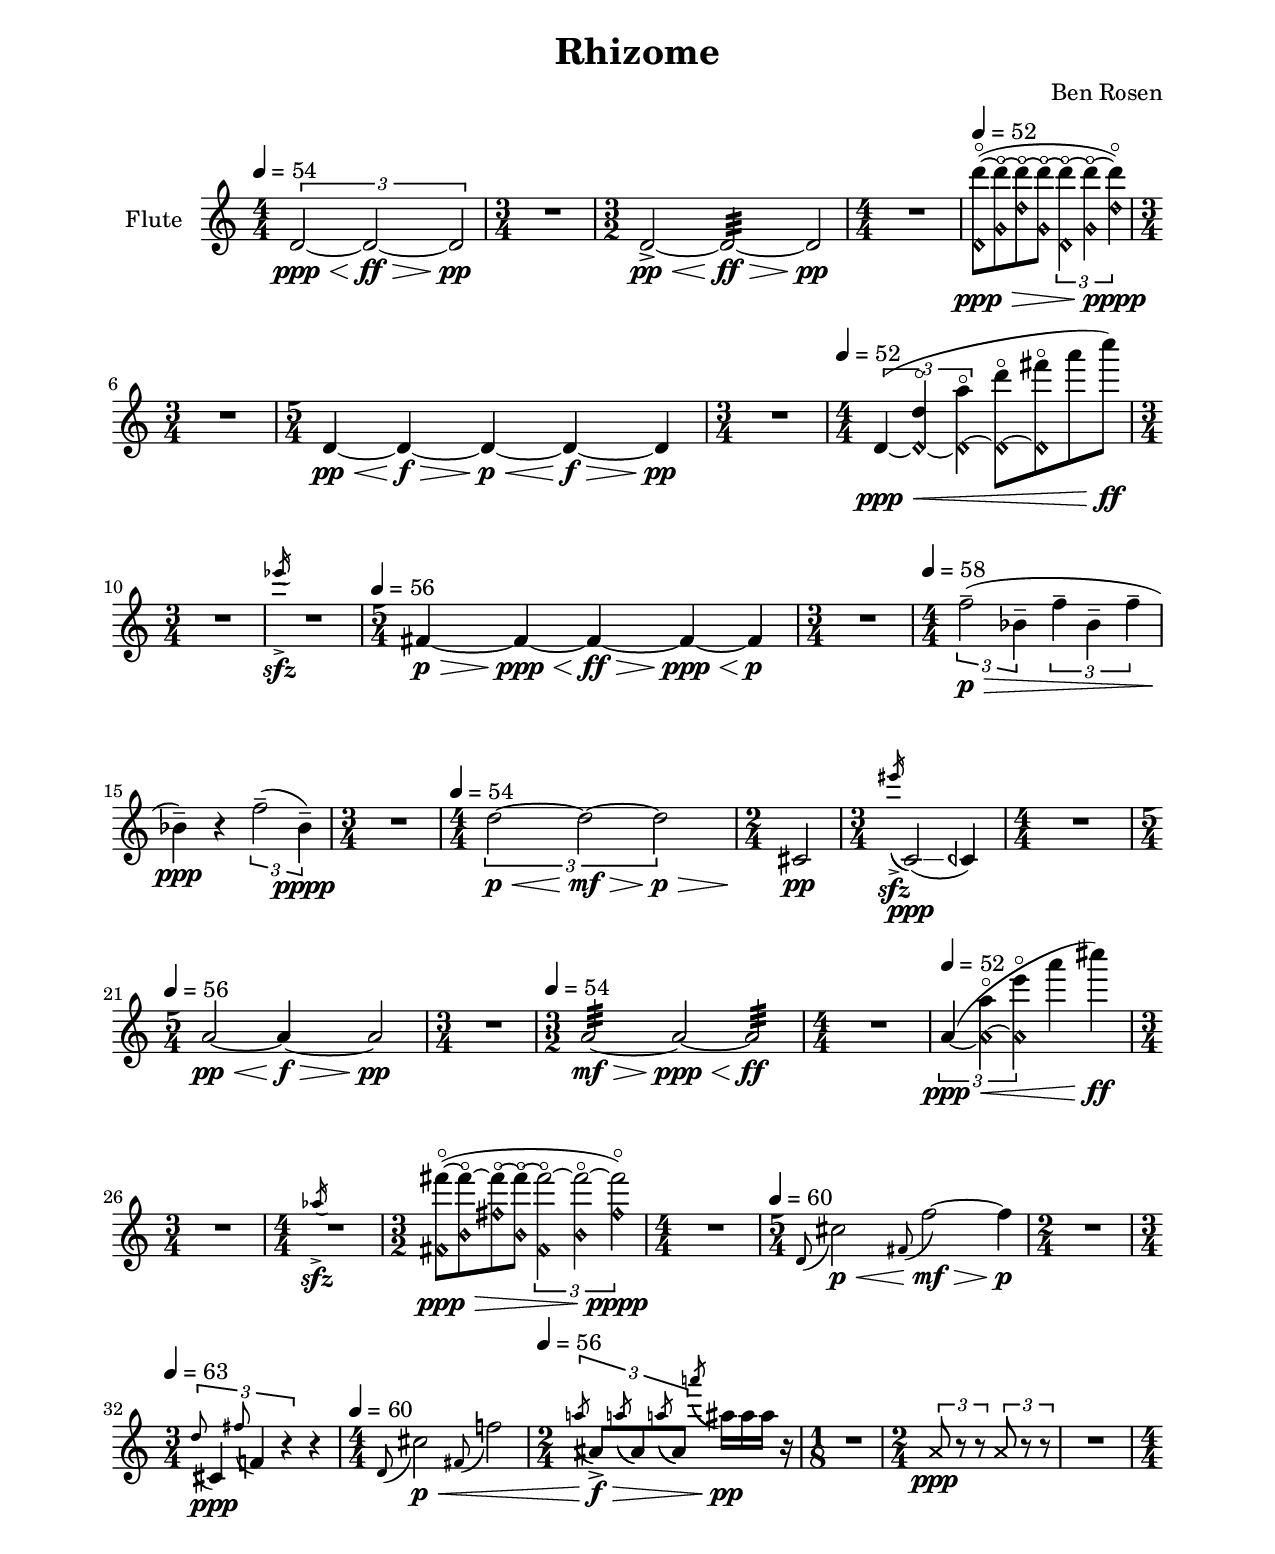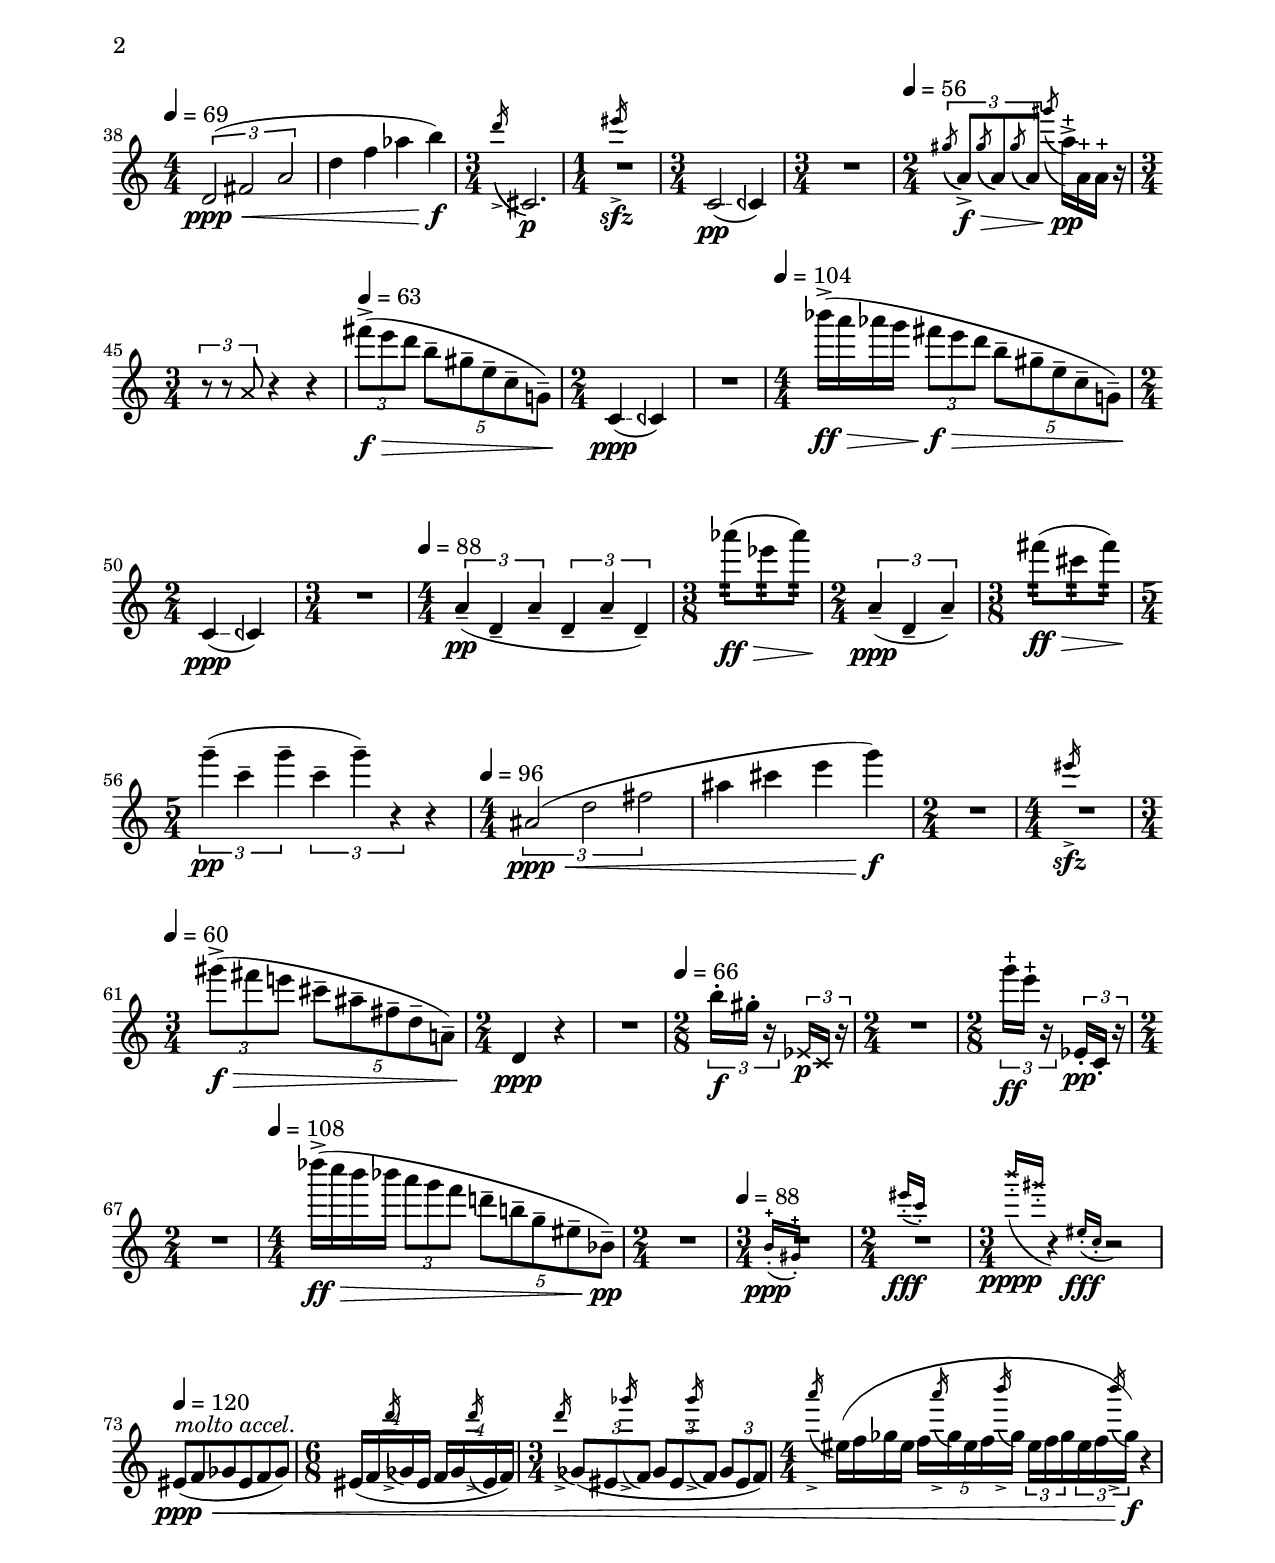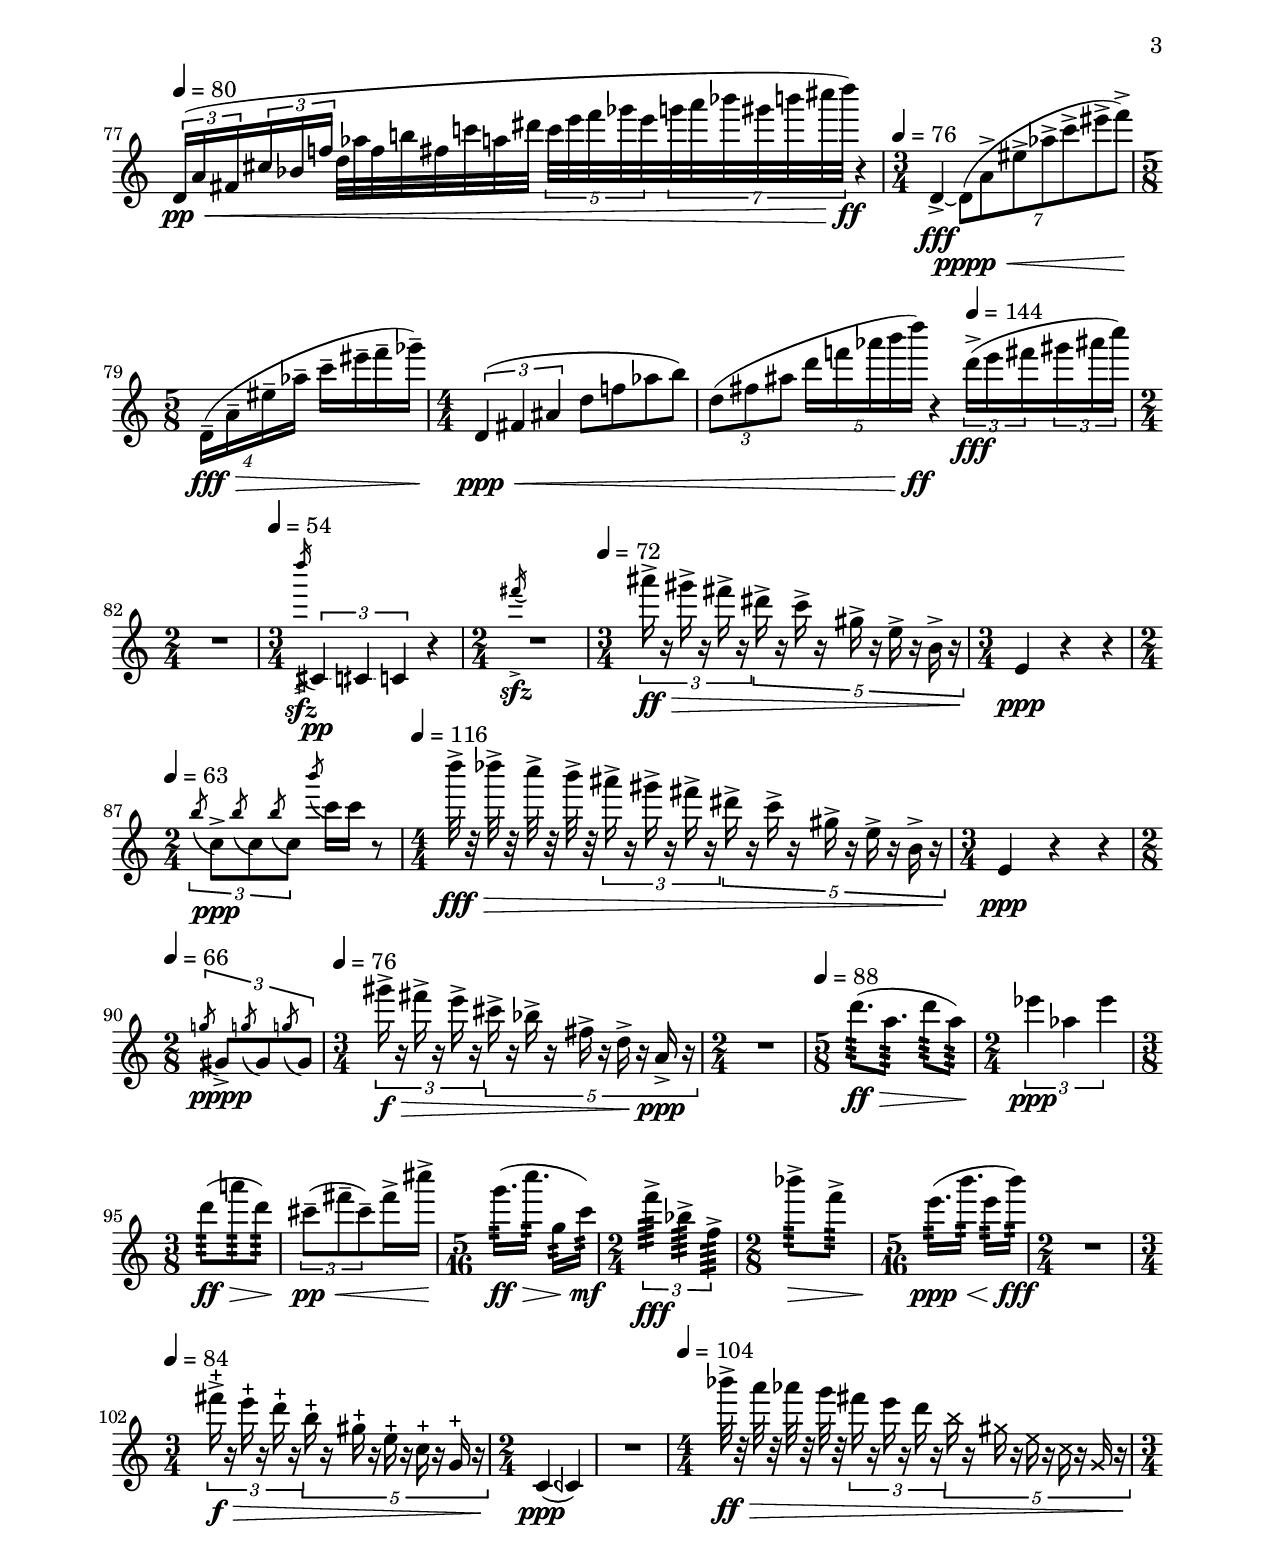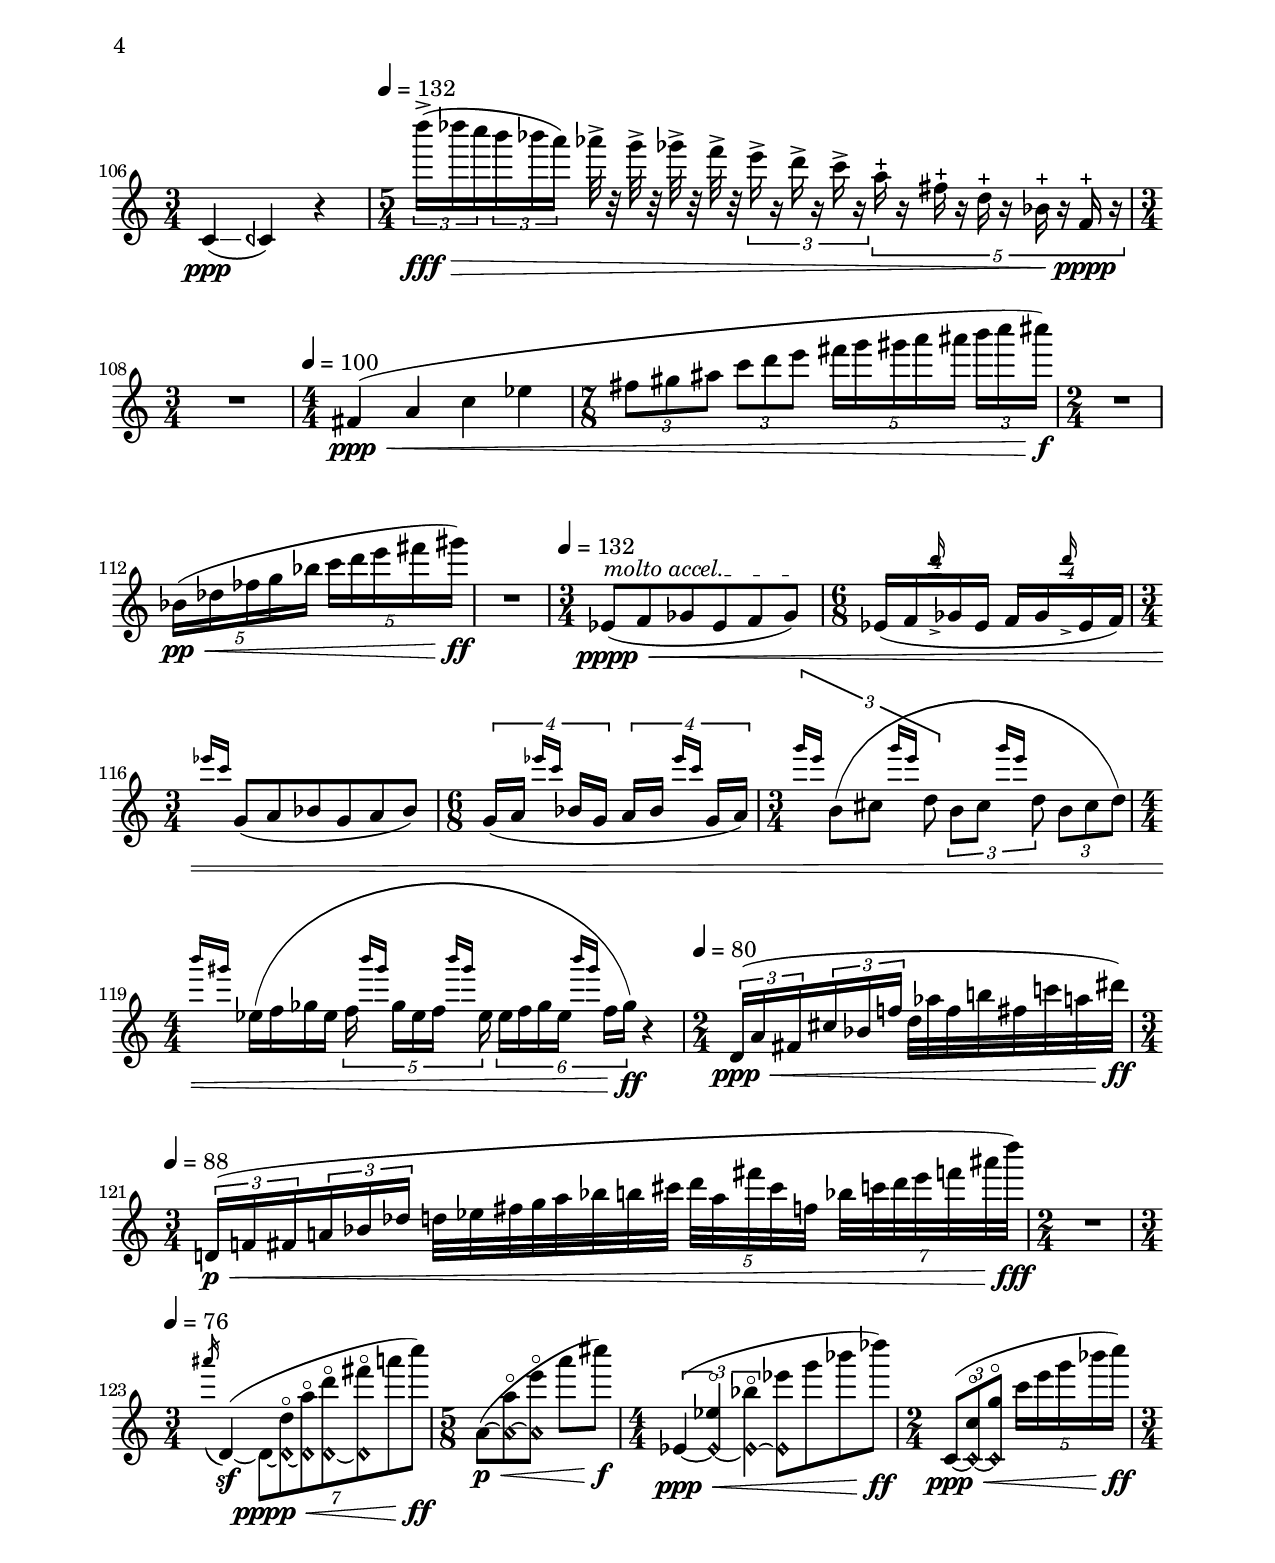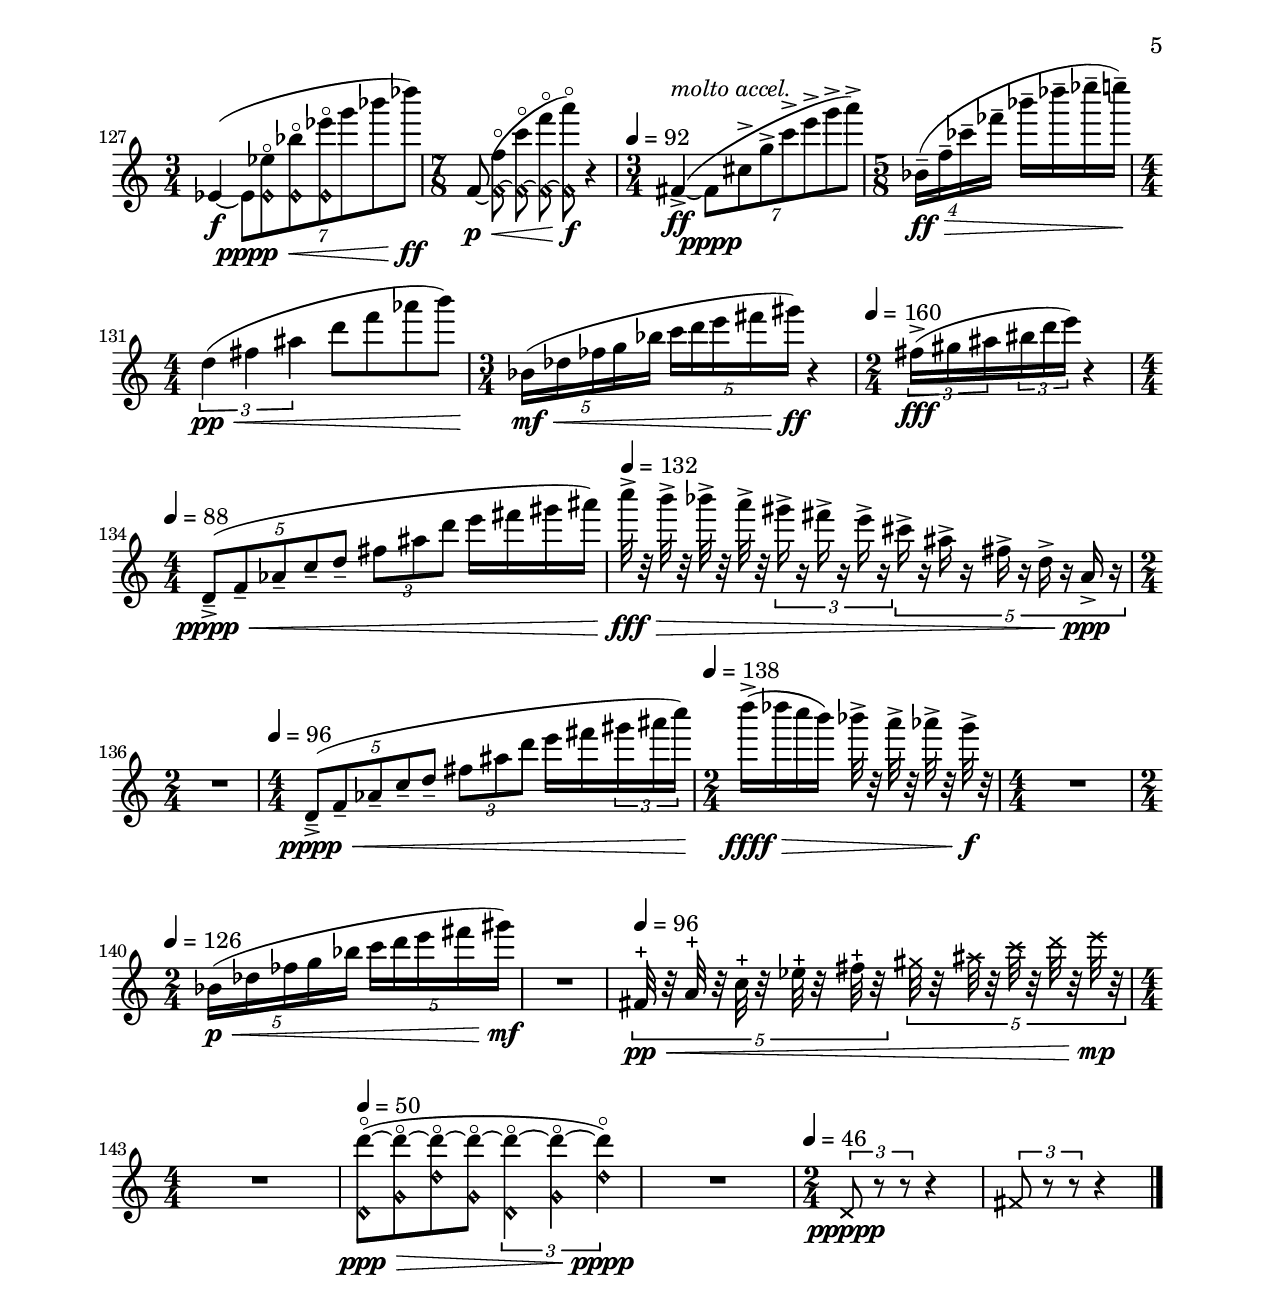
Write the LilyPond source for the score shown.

\version "2.23.82"

\include "settings.ily"
\include "style.ily"

\header {
  title = "Rhizome"
  composer = "Ben Rosen"
}

flute = \relative c' {
  \numericTimeSignature
  \time 4/4
  \tempo 4=54

  \tuplet 3/2 { d2~\ppp\< d~\ff\> d\pp } |

  \time 3/4
  R2. |

  \time 3/2
  d2~->\pp\< d:32~\ff\> d\pp |

  \time 4/4
  R1 |

  \tempo 4=52
  <d''\flageolet d,,\harmonic>8~\ppp\>(
  <d\flageolet g,,\harmonic>~
  <d\flageolet d,\harmonic>~
  <d\flageolet g,,\harmonic>~
  \tuplet 3/2 {
    <d\flageolet d,,\harmonic>4~
    <d\flageolet g,,\harmonic>~
    <d\flageolet d,\harmonic>\pppp)
  }  |

  \time 3/4
  R2. |

  \time 5/4

  d,,4~\pp\< d~\f\> d~\p\< d~\f\> d\pp  |

  \time 3/4
  R2. |

  \tempo 4=52
  \time 4/4
  \tuplet 3/2 {
    d4~\ppp\<(
    <d'\flageolet d,\harmonic~>
    <a'\flageolet d,,\harmonic~>
  }
  <d\flageolet d,,\harmonic~>8
  <fs\flageolet d,,\harmonic>
  a c\ff)

  \time 3/4
  R2. |
  \acciaccatura ef,16->\sfz R2. |

  \tempo 4=56
  \time 5/4

  fs,,4~\p\> fs~\ppp\< fs~\ff\> fs~\ppp\< fs\p |

  \time 3/4
  R2. |

  \tempo 4=58
  \time 4/4
  \tuplet 3/2 { f'2--\p\>( bf,4-- } \tuplet 3/2 { f'-- bf,-- f'-- } |
  bf,--\ppp) r \tuplet 3/2 { f'2--( bf,4--\pppp) } |
  \time 3/4

  R2. |
  \time 4/4

  \tempo 4=54

  \tuplet 3/2 { d2~\p\< d~\mf\> d\p\> } |

  \time 2/4
  cs,2\pp |

  \time 3/4
  \acciaccatura es''16->\sfz( c,,2\ppp \glissando)( cqf4) |

  \time 4/4
  R1 |

  \tempo 4=56
  \time 5/4

  a'2~\pp\< a4~\f\> a2\pp

  \time 3/4
  R2. |

  \tempo 4=54
  \time 3/2
  a2:32~\mf\> a~\ppp\< a:32\ff

  \time 4/4
  R1 |

  \tempo 4=52
  \tuplet 3/2 {
    a4~\ppp\<(
    <a'\flageolet a,\harmonic~>
    <e'\flageolet a,,\harmonic>
  }
  a cs\ff) |

  \time 3/4
  R2. |

  \time 4/4
  \acciaccatura af,16->\sfz R1 |

  \time 3/2
  <fs'\flageolet fs,,\harmonic>8~\ppp\>(
  <fs\flageolet b,,\harmonic>~
  <fs\flageolet fs,\harmonic>~
  <fs\flageolet b,,\harmonic>~
  \tuplet 3/2 {
    <fs\flageolet fs,,\harmonic>2~
    <fs\flageolet b,,\harmonic>~
    <fs\flageolet fs,\harmonic>\pppp)
  } |

  \time 4/4
  R1 |

  \tempo 4=60
  \time 5/4
  \appoggiatura d,,8 cs'2\p\< \appoggiatura fs,8 f'2~\mf\> f4\p |

  \time 2/4
  R2 |

  \tempo 4=63
  \time 3/4
  \tuplet 3/2 { \appoggiatura d8 cs,4\ppp \appoggiatura fs'8 f,!4 r } r

  \tempo 4=60
  \time 4/4
  \appoggiatura d8 cs'2\p\< \appoggiatura fs,8 f'!2 |

  \tempo 4=56
  \time 2/4
  \tuplet 3/2 {
    \acciaccatura a!8( as,8->\f\>)
    \acciaccatura a'!8( as,)
    \acciaccatura a'!8( as,)
  }
  \acciaccatura a''!8( as,16\pp) as as r |

  \time 1/8
  R8 |

  \time 2/4

  \xNotesOn
  \tuplet 3/2 { a,8\ppp r r } \tuplet 3/2 { a r r }
  \xNotesOff |

  R2 |

  \tempo 4=69
  \time 4/4
  \tuplet 3/2 { d,2\ppp\<( fs a } |
  d4 f af b\f) |

  \time 3/4
  \acciaccatura d16->( cs,,2.\p) |

  \time 1/4
  \acciaccatura es''16->\sfz R4 |

  \time 3/4
  c,,2\pp\glissando( cqf4) |

  \time 3/4
  R2. |

  \tempo 4=56
  \time 2/4
  \tuplet 3/2 {
    \acciaccatura gs''8( a,8->\f\>)
    \acciaccatura gs'8( a,)
    \acciaccatura gs'8( a,)
  }
  \acciaccatura gs''8( a,16->-+\pp) a,-+ a-+ r |

  \time 3/4
  \xNotesOn
  \tuplet 3/2 { r8 r a }
  \xNotesOff r4 r |

  \tempo 4=63
  \tuplet 3/2 { fs''8->\f\>( e d } \tuplet 5/4 { b-- gs-- e-- c-- g!--) } |

  \time 2/4
  c,4\ppp( \glissando cqf) |
  R2 |

  \tempo 4=104
  \time 4/4
  bf'''16->\ff\>( a af g
  \tuplet 3/2 { fs8\f\> e d }
  \tuplet 5/4 { b-- gs-- e-- c-- g!--) } |

  \time 2/4
  c,4(\ppp \glissando cqf) |

  \time 3/4
  R2. |

  \tempo 4=88
  \time 4/4
  \tuplet 3/2 { a'4--\pp( d,-- a'--} \tuplet 3/2 { d,-- a'-- d,--) }

  \time 3/8
  af'''8:32\ff\>( ef:32 af:32) |

  \time 2/4
  \tuplet 3/2 { a,,4--\ppp( d,-- a'--) } |

  \time 3/8
  fs''8:32\ff\>( cs:32 fs:32) |

  \time 5/4
  \tuplet 3/2 { g4--\pp( c,-- g'-- } \tuplet 3/2 { c,-- g'--) r } r

  \tempo 4=96
  \time 4/4
  \tuplet 3/2 { as,,2\ppp\<( d fs } |
  as4 cs e g\f) |

  \time 2/4
  R2 |

  \time 4/4
  \acciaccatura es16->\sfz R1 |

  \tempo 4=60
  \time 3/4
  \tuplet 3/2 { gs8->\f\>( fs e! } \tuplet 5/4 { cs-- as-- fs-- d-- a!--) } |

  \time 2/4
  d,4\ppp r |
  R2 |

  \tempo 4=66
  \time 2/8
  \tuplet 3/2 { b''16-.\f gs-. r }
  \xNotesOn
  \tuplet 3/2 { ef,\p c r }
  \xNotesOff

  \time 2/4
  R2 |

  \time 2/8
  \tuplet 3/2 { g'''16-+\ff e-+ r } \tuplet 3/2 { ef,,-.\pp c-. r }

  \time 2/4
  R2 |

  \tempo 4=108
  \time 4/4
  df'''16->\ff\>( c b bf
  \tuplet 3/2 { a8 g f }
  \tuplet 5/4 { d!-- b!-- g-- es-- bf--\pp) } |

  \time 2/4
  R2 |

  \tempo 4 = 88
  \time 3/4
  \acciaccatura { b16-+-.\ppp gs-+-. }
  R2. |

  \time 2/4
  \acciaccatura { es''16-.\fff c-. }
  R2 |

  \time 3/4
  \xNotesOn
  \acciaccatura { b'16-.\pppp gs-. }
  \xNotesOff
  r4 \acciaccatura { es,16-.\fff c-. } r2 |

  \tempo 4 = 120
  \override TextSpanner.bound-details.left.text = "molto accel."
  es,8\ppp\<(\startTextSpan f gf es f gf)\stopTextSpan

  \time 6/8
  \tuplet 4/6 {
    es16( f \acciaccatura d''-> gf,, es
  }
  \tuplet 4/6 {
    f gf \acciaccatura d''-> es,, f)
  } |

  \time 3/4
  \acciaccatura d''16->
  \tuplet 3/2 {
    gf,,8( es
    \acciaccatura gf''16-> f,,8
  }
  \tuplet 3/2 {
    gf8 es \acciaccatura gf''16-> f,,8
  }
  \tuplet 3/2 { gf8 es f) } |

  \time 4/4
  \acciaccatura a''16-> es,16( f gf es
  \tuplet 5/4 {
    f \acciaccatura a'-> gf, es f \acciaccatura b'-> gf,
  }
  \tuplet 3/2 { es f gf }
  \tuplet 3/2 { es f \acciaccatura b'-> gf,\f) } r4 |

  \tempo 4 = 80
  \tuplet 3/2 { d,16\pp\<( a' fs }
  \tuplet 3/2 { cs' bf f'! } d32 af' f b! fs c'! a! ds
  \tuplet 5/4 { c e f gf e }
  \tuplet 7/4 { g a bf gs b! cs d\ff) } r4 |

  \tempo 4 = 76
  \time 3/4
  d,,,->\fff~ \tuplet 7/4 { d8\pppp\<( a'-> es'-> af->  c-> es-> f->) } |

  \time 5/8
  \tuplet 4/6 {d,,16--\fff\>( a'-- es'-- af-- } c-- es-- f-- gf--) |

  \time 4/4
  \tuplet 3/2 { d,,4\ppp\<( fs as } d8 f! af b) |
  \tuplet 3/2 { d,8( fs as } \tuplet 5/4 { d16 f! af b d\ff) } r4

  \tempo 4 = 144
  \tuplet 3/2 { d,16->\fff( e fs } \tuplet 3/2 { gs as c) }

  \time 2/4
  R2 |

  \tempo 4 = 54
  \time 3/4
  \acciaccatura d16->\sfz
  \tuplet 3/2 { cs,,,4\pp\glissando cqs\glissando c! } r4 |

  \time 2/4
  \acciaccatura fs''16->\sfz
  R2 |

  \tempo 4 = 72
  \time 3/4
  \tuplet 3/2 {as16\ff\>-> r gs-> r fs-> r}
  \tuplet 5/4 {ds-> r c-> r gs-> r e-> r b-> r} |

  \time 3/4
  e,4\ppp r r |

  \tempo 4 = 63
  \time 2/4
  \tuplet 3/2 {
    \acciaccatura b''8 c,8\ppp->
    \acciaccatura b' c,
    \acciaccatura b' c,
  }
  \acciaccatura b'' c,16 c r8 |

  \tempo 4 = 116
  \time 4/4
  d'32\fff\>-> r df-> r c-> r b-> r
  \tuplet 3/2 {as16-> r gs-> r fs-> r }
  \tuplet 5/4 { ds-> r c-> r gs-> r e-> r b-> r } |

  \time 3/4
  e,4\ppp r r |

  \tempo 4 = 66
  \time 2/8
  \tuplet 3/2 {
    \acciaccatura g'!8 gs,\pppp-> \acciaccatura g'! gs, \acciaccatura g'! gs,
  } |

  \tempo 4 = 76
  \time 3/4
  \tuplet 3/2 {gs''16\f\>-> r fs-> r e-> r}
  \tuplet 5/4 {cs-> r bf-> r fs-> r d-> r a\ppp-> r} |

  \time 2/4
  R2 |

  \tempo 4 = 88
  \time 5/8
  d'8.:64\ff\>( a:64 d8:64 a:64) |

  \time 2/4
  \tuplet 3/2 {ef'4\ppp af, ef'} |

  \time 3/8
  d8:64\ff\>( a'!:64 d,:64) |
  \tuplet 3/2 {cs--\pp\<( fs-- cs--)} fs16-> cs'-> |

  \time 5/16
  g16.:64\ff\>( c:64 g,16:64[ c:64]\mf) |

  \time 2/4
  \tuplet 3/2 {f4:64\fff-> bf,:64-> f:64->} |

  \time 2/8
  bf'8:64->\>[ f:64->] |

  \time 5/16
  e16.:64\ppp\<( b':64 e,16:64[ b':64\fff)] |

  \time 2/4
  R2 |

  \tempo 4=84
  \time 3/4
  \tuplet 3/2 {fs16\f\>->-+ r e-+ r d-+ r}
  \tuplet 5/4 {b-+ r gs-+ r e-+ r c-+ r g-+ r} |

  \time 2/4
  c,4(\ppp\glissando cqf) |
  R2 |

  \tempo 4=104
  \time 4/4
  bf'''32\ff\>-> r a r af r g r
  \tuplet 3/2 {fs16 r e r d r }
  \tuplet 5/4 {\xNotesOn b r gs r e r c r g r \xNotesOff } |

  \time 3/4
  c,4(\ppp\glissando cqf) r |

  \tempo 4=132
  \time 5/4
  \tuplet 3/2 {d'''16->\fff\>( df c}
  \tuplet 3/2 {b bf a)} af32-> r g-> r gf-> r f-> r
  \tuplet 3/2 {e16-> r d-> r c-> r }
  \tuplet 5/4 {a-+ r fs-+ r d-+ r bf-+ r f\pppp-+ r } |

  \time 3/4
  R2. |

  \tempo 4=100
  \time 4/4
  fs4\ppp\<( a c  ef |

  \time 7/8
  \tuplet 3/2 { fs8 gs as }
  \tuplet 3/2 { c d e }
  \tuplet 5/4 { fs16 g gs a as }
  \tuplet 3/2 { b c cs\f) } |

  \time 2/4
  R2 |
  \tuplet 5/4 { bf,,16\pp\<( df ff g bf } \tuplet 5/4 { c d e fs gs\ff) } |
  R2 |

  \tempo 4=132
  \time 3/4
  \override TextSpanner.bound-details.left.text = "molto accel."
  ef,,8\pppp\<(\startTextSpan f gf ef f gf)\stopTextSpan |

  \time 6/8
  \tuplet 4/6 { ef16( f \grace d''-> gf,, ef }
  \tuplet 4/6 { f gf \grace d''-> ef,, f) } |

  \time 3/4
  \grace {ef'' c} g,8( a bf g a bf) |

  \time 6/8
  \tuplet 4/6 {g16( a \grace {ef'' c} bf, g}
  \tuplet 4/6 {a bf \grace {ef' c} g, a)} |

  \time 3/4
  \tuplet 3/2 {\grace {g'' e} b,8( cs \grace {g''16 e} d,8}
  \tuplet 3/2 {b cs \grace {g''16 e} d,8}
  \tuplet 3/2 {b8 cs d)} |

  \time 4/4
  \grace {b''16 gs} ef,( f gf ef
  \tuplet 5/4 {f \grace {b'16 gs} gf, ef f \grace {b'16 gs} ef,}
  \tuplet 6/4 {ef f gf ef \grace {b''16 gs} f, gf\ff)} r4 |

  \tempo 4=80
  \time 2/4
  \tuplet 3/2 {d,16\ppp\<( a' fs }
  \tuplet 3/2 { cs' bf f'! } d32 af' f b! fs c'! a! ds)\ff |

  \tempo 4=88
  \time 3/4
  \tuplet 3/2 {d,,!16\p\<( f! fs}
  \tuplet 3/2 {a! bf df!} d32 ef fs g a bf b cs
  \tuplet 5/4 {d[ a fs' cs f,]}
  \tuplet 7/4 {bf c d e f as d\fff)} |

  \time 2/4
  R2 |

  \tempo 4=76
  \time 3/4
  \acciaccatura as16 d,,,4\sf~(
  \tuplet 7/4 {
    d8\pppp\<_~
    <d'\flageolet d,\harmonic_~>
    <a'\flageolet d,,\harmonic>
    <d\flageolet d,,\harmonic_~>
    <fs\flageolet d,,\harmonic>
    a c\ff)
  } |

  \time 5/8
  a,,\p\<(~ <a'\flageolet a,\harmonic~> <e'\flageolet a,,\harmonic> a cs\f) |

  \time 4/4
  \tuplet 3/2 {
    ef,,,4\ppp\<(~
    <ef'\flageolet ef,\harmonic~>
    <bf'\flageolet ef,,\harmonic~>
  }
  <ef ef,,\harmonic>8 g bf df\ff) |

  \time 2/4
  \tuplet 3/2 {
    c,,,\ppp\<~(
    <c'\flageolet c,\harmonic~>
    <g'\flageolet c,,\harmonic>
  }
  \tuplet 5/4 { c16 e g bf c\ff) } |

  \time 3/4
  ef,,,4\f~(
  \tuplet 7/4 {
    ef8\pppp\<
    <ef'\flageolet ef,\harmonic>
    <bf'\flageolet ef,,\harmonic>
    <ef\flageolet ef,,\harmonic>
    g bf df\ff)
  } |

  \time 7/8
  f,,,\p\<(~
  <f'\flageolet f,\harmonic~>
  <c'\flageolet f,,\harmonic~>
  <f\flageolet f,,\harmonic~>
  <a\flageolet f,,\harmonic>\f) r4 |

  \tempo 4=92
  \time 3/4
  fs,,->\ff~(^\markup { \italic "molto accel." }
  \tuplet 7/4 { fs8\pppp cs'-> g'-> c-> e-> g-> a->) } |

  \time 5/8
  \tuplet 4/6 { bf,,16--\ff\>( f'-- cf'-- ff-- } bf-- df-- ef-- e--) |

  \time 4/4
  \tuplet 3/2 { d,,4\pp\<( fs as } d8 f af b) |

  \time 3/4
  \tuplet 5/4 { bf,,16\mf\<( df ff g bf } \tuplet 5/4 { c d e fs gs\ff) } r4 |

  \tempo 4=160
  \time 2/4
  \tuplet 3/2 { fs,16->\fff( gs as } \tuplet 3/2 { bs d e) } r4 |

  \tempo 4=88
  \time 4/4
  \tuplet 5/4 { d,,8(--->\pppp\< f-- af-- c-- d-- }
\tuplet 3/2 { fs as d } e16 fs gs as) |

\tempo 4=132
c32->\fff\> r b-> r bf-> r a-> r
\tuplet 3/2 { gs16-> r fs-> r e-> r }
\tuplet 5/4 { cs-> r as-> r fs-> r d-> r a->\ppp r } |

\time 2/4
R2 |

\tempo 4=96
\time 4/4
\tuplet 5/4 {
  d,8--->\pppp\<( f-- af-- c-- d--
}
\tuplet 3/2 { fs as d } e16 fs \tuplet 3/2 { gs as c) } |

\tempo 4=138
\time 2/4
d->\ffff\>( df c b) bf32-> r a-> r af-> r g->\f r |

\time 4/4
R1 |

\tempo 4=126
\time 2/4
\tuplet 5/4 {
  bf,,16\p\<( df ff g bf
}
\tuplet 5/4 { c d e fs gs\mf) } |
R2 |

\tempo 4=96
\tuplet 5/4 {
  fs,,32-+\pp\< r a-+ r c-+ r ef-+ r fs-+ r
}
\tuplet 5/4 {
  \xNotesOn
  gs r as r c r d r e\mp r
  \xNotesOff
} |

\time 4/4
R1 |

\tempo 4=50
<d\flageolet d,,\harmonic>8(\ppp\>~
<d\flageolet g,,\harmonic>~
<d\flageolet d,\harmonic>~
<d\flageolet g,,\harmonic>~
\tuplet 3/2 {
  <d\flageolet d,,\harmonic>4~
  <d\flageolet g,,\harmonic>~
  <d\flageolet d,\harmonic>)\pppp
}  |
R1 |

\tempo 4=46
\time 2/4
\tuplet 3/2 { \xNotesOn d,,8\ppppp r r } r4 |
\tuplet 3/2 { \xNotesOn fs8 r r } r4 |
\bar "|."
}

\layout {
  \override Hairpin.minimum-length = #8
}

\score {
  \new Staff \with {
    instrumentName = "Flute"
  } {
    \flute
  }
}
